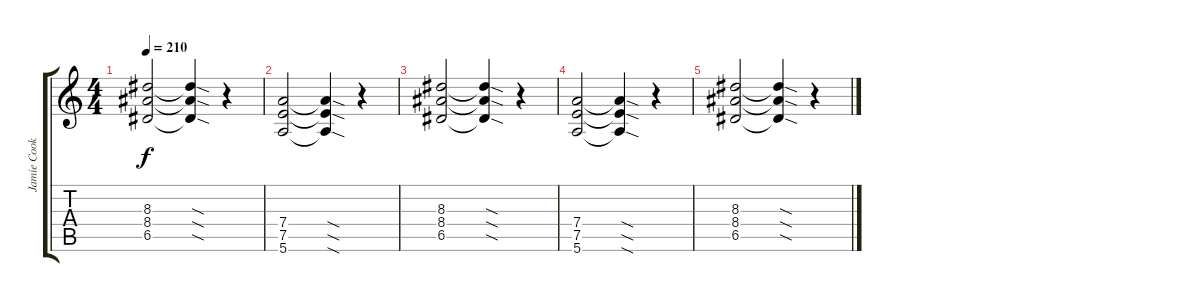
\track ("Jamie Cook" "Jamie Cook") {instrument distortionguitar}
\staff {score tabs}
\tuning (E4 B3 G3 D3 A2 E2) {hide}
\ts (4 4)
\tempo 210
\clef g2
\ks c
(8.3 8.4 6.5).2{dy f} (8.3{sod t} 8.4{sod t} 6.5{sod t}).4 r.4 |
(7.4 7.5 5.6).2 (7.4{sod t} 7.5{sod t} 5.6{sod t}).4 r.4 |
(8.3 8.4 6.5).2 (8.3{sod t} 8.4{sod t} 6.5{sod t}).4 r.4 |
(7.4 7.5 5.6).2 (7.4{sod t} 7.5{sod t} 5.6{sod t}).4 r.4 |
(8.3 8.4 6.5).2 (8.3{sod t} 8.4{sod t} 6.5{sod t}).4 r.4
